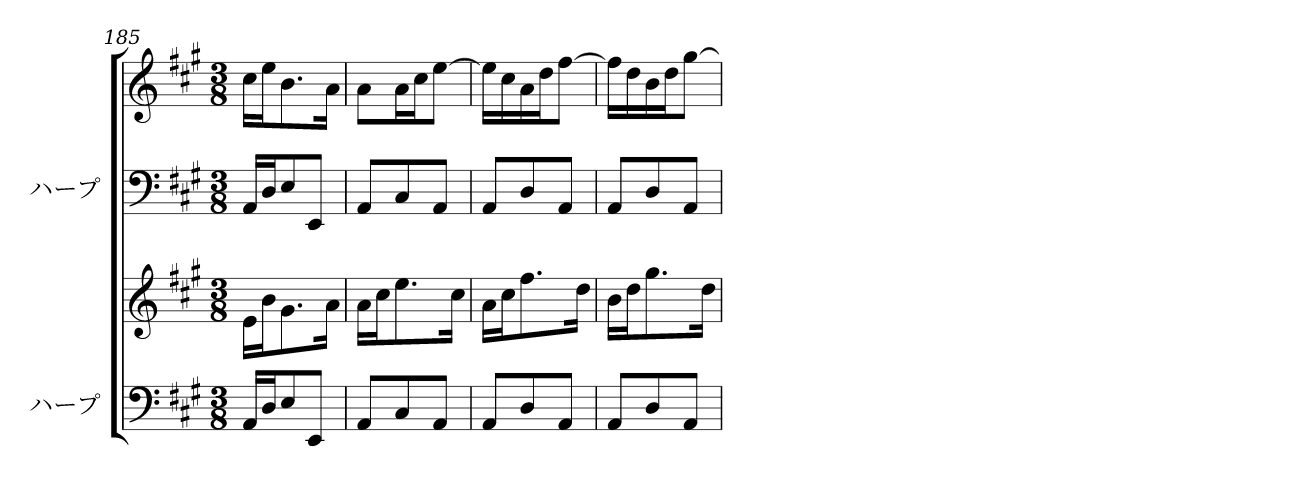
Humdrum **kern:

**kern	**kern	**kern	**kern
*part2	*part2	*part1	*part1
*staff4	*staff3	*staff2	*staff1
*I"ハープ	*	*I"ハープ	*
*clefF4	*clefG2	*clefF4	*clefG2
*k[f#c#g#]	*k[f#c#g#]	*k[f#c#g#]	*k[f#c#g#]
*M3/8	*M3/8	*M3/8	*M3/8
=185	=185	=185	=185
16AA/LL	16e\LL	16AA/LL	16cc#\LL
16D/J	16b\J	16D/J	16ee\J
8E/	8.g#\	8E/	8.b\
8EE/J	.	8EE/J	.
.	16a\Jk	.	16a\Jk
=186	=186	=186	=186
8AA/L	16a\LL	8AA/L	8a\L
.	16cc#\J	.	.
8C#/	8.ee\	8C#/	16a\L
.	.	.	16cc#\J
8AA/J	.	8AA/J	[8ee\J
.	16cc#\Jk	.	.
=187	=187	=187	=187
8AA/L	16a\LL	8AA/L	16ee\LL]
.	16cc#\J	.	16cc#\
8D/	8.ff#\	8D/	16a\
.	.	.	16dd\J
8AA/J	.	8AA/J	[8ff#\J
.	16dd\Jk	.	.
=188	=188	=188	=188
8AA/L	16b\LL	8AA/L	16ff#\LL]
.	16dd\J	.	16dd\
8D/	8.gg#\	8D/	16b\
.	.	.	16dd\J
8AA/J	.	8AA/J	[8gg#\J
.	16dd\Jk	.	.
=	=	=	=
*-	*-	*-	*-
